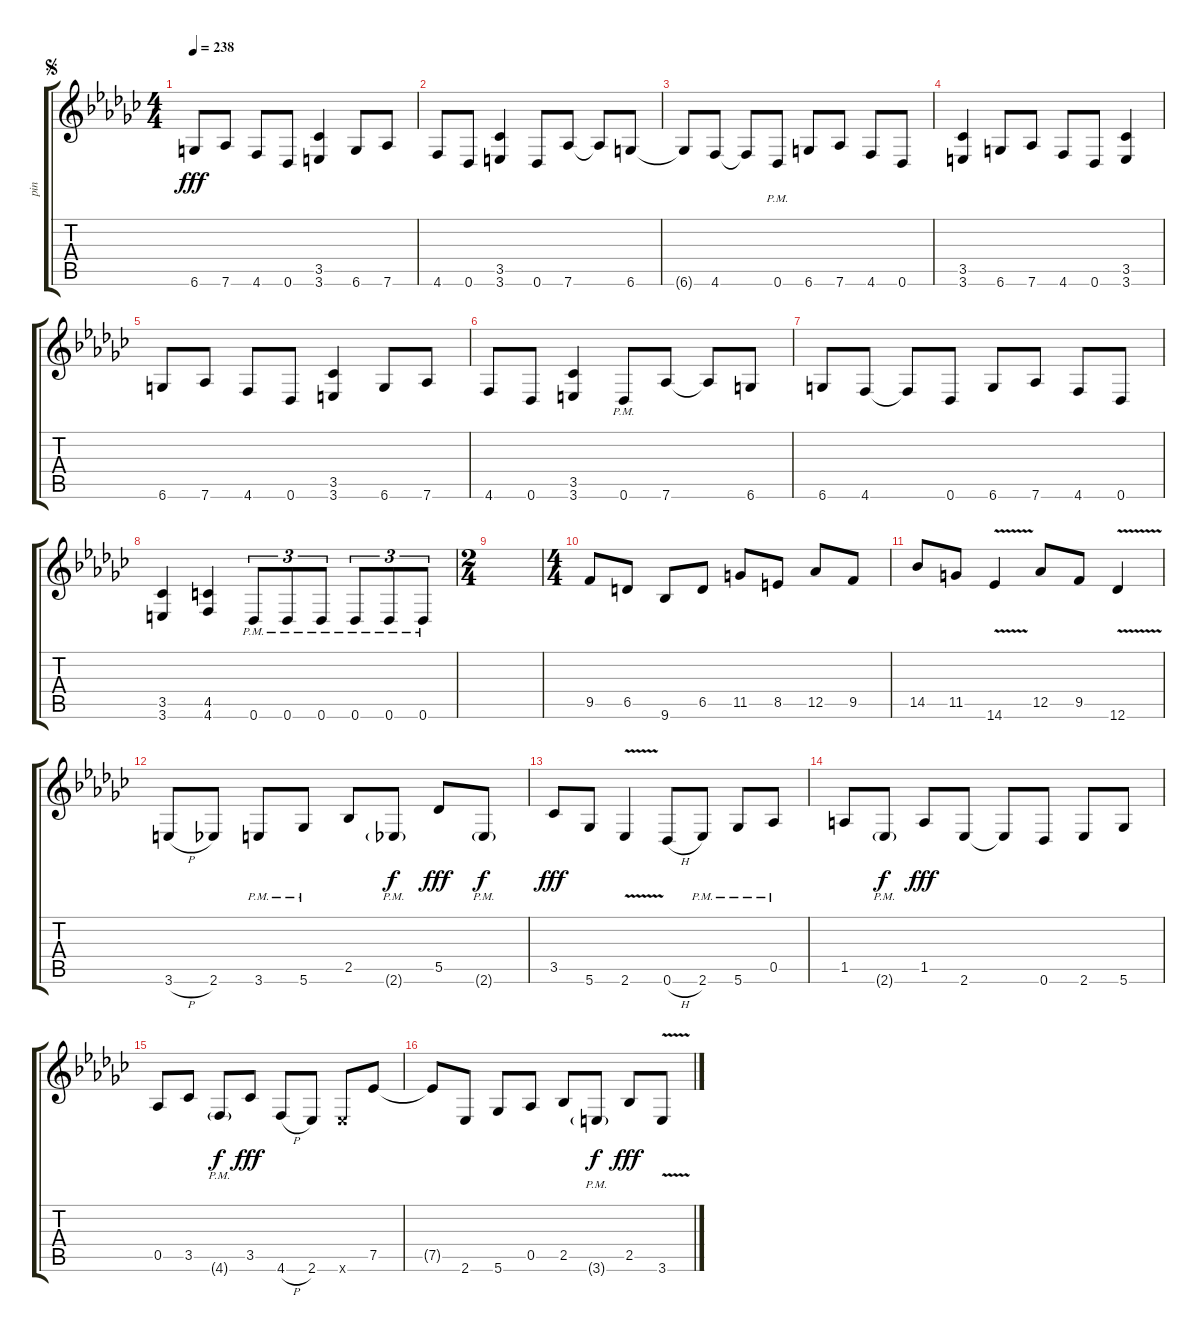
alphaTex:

\track ("pin" "pin") {instrument distortionguitar}
\staff {score tabs}
\tuning (Eb4 Bb3 Gb3 Db3 Ab2 Db2) {hide}
\ts (4 4)
\jump segno
\tempo 238
\clef g2
\ks gb
6.6.8{dy fff} 7.6.8 4.6.8 0.6.8 (3.5 3.6).4 6.6.8 7.6.8 |
4.6.8 0.6.8 (3.5 3.6).4 0.6.8 7.6.8 7.6{t}.8 6.6.8 |
6.6{t}.8 4.6.8 4.6{t}.8 0.6{pm}.8 6.6.8 7.6.8 4.6.8 0.6.8 |
(3.5 3.6).4 6.6.8 7.6.8 4.6.8 0.6.8 (3.5 3.6).4 |
6.6.8 7.6.8 4.6.8 0.6.8 (3.5 3.6).4 6.6.8 7.6.8 |
4.6.8 0.6.8 (3.5 3.6).4 0.6{pm}.8 7.6.8 7.6{t}.8 6.6.8 |
6.6.8 4.6.8 4.6{t}.8 0.6.8 6.6.8 7.6.8 4.6.8 0.6.8 |
(3.5 3.6).4 (4.5 4.6).4 0.6{pm}.8{tu (3 2)} 0.6{pm}.8{tu (3 2)} 0.6{pm}.8{tu (3 2)} 0.6{pm}.8{tu (3 2)} 0.6{pm}.8{tu (3 2)} 0.6{pm}.8{tu (3 2)} |
\ts (2 4)
|
\ts (4 4)
9.5.8 6.5.8 9.6.8 6.5.8 11.5.8 8.5.8 12.5.8 9.5.8 |
14.5.8 11.5.8 14.6{v}.4 12.5.8 9.5.8 12.6{v}.4 |
3.6{h}.8 2.6.8 3.6{pm}.8 5.6{pm}.8 2.5.8 2.6{g pm}.8{dy f} 5.5.8{dy fff} 2.6{g pm}.8{dy f} |
3.5.8{dy fff} 5.6.8 2.6{v}.4 0.6{h}.8 2.6{pm}.8 5.6{pm}.8 0.5{pm}.8 |
1.5.8 2.6{g pm}.8{dy f} 1.5.8{dy fff} 2.6.8 2.6{t}.8 0.6.8 2.6.8 5.6.8 |
0.5.8 3.5.8 4.6{g pm}.8{dy f} 3.5.8{dy fff} 4.6{h}.8 2.6.8 2.6{x}.8 7.5.8 |
7.5{t}.8 2.6.8 5.6.8 0.5.8 2.5.8 3.6{g pm}.8{dy f} 2.5.8{dy fff} 3.6{v}.8
